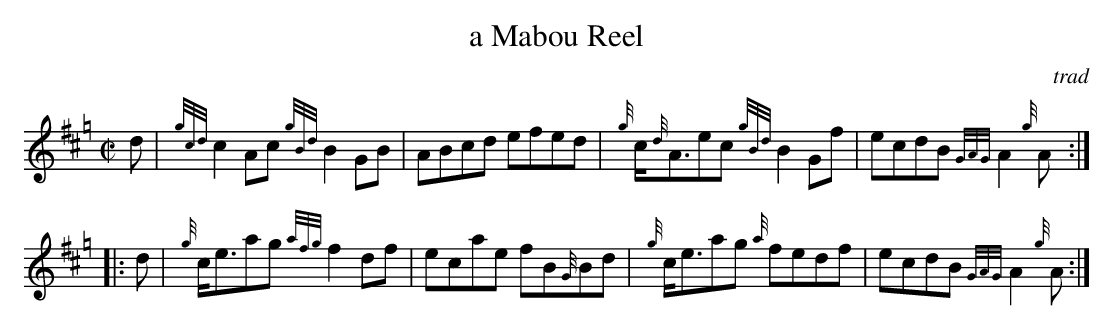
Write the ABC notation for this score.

X:1
T: a Mabou Reel
O: trad
M: C|
L: 1/8
K: Hp
   d | {gcd}c2Ac {gBd}B2GB | ABcd efed    | {g}c<{d}Aec {gBd}B2Gf | ecdB {GAG}A2{g}A :|
|: d |  {g}c<eag {afg}f2df | ecae fB{G}Bd | {g}c<eag      {a}fedf | ecdB {GAG}A2{g}A :|
